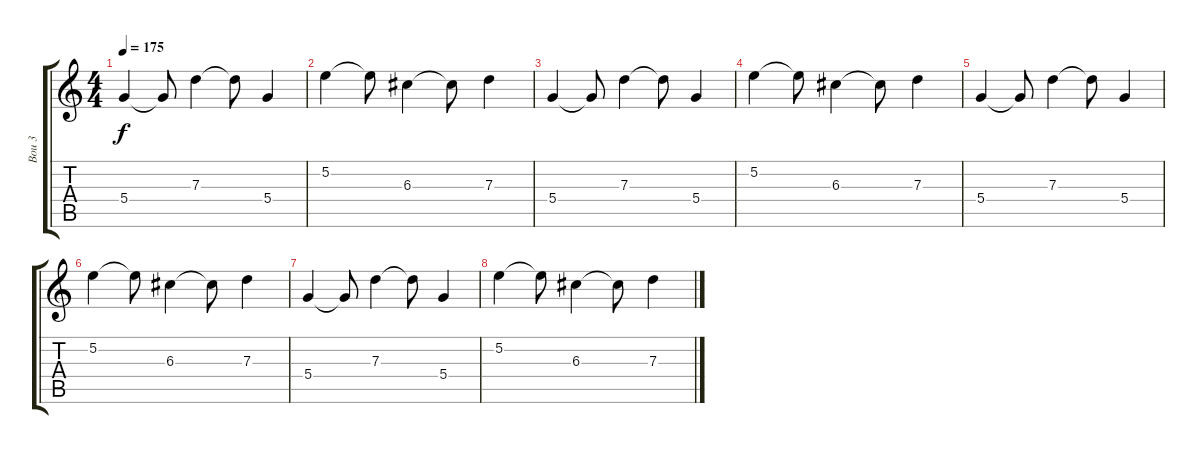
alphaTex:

\track ("Bou 3" "Bou 3") {instrument distortionguitar}
\staff {score tabs}
\tuning (E4 B3 G3 D3 A2 E2) {hide}
\ts (4 4)
\tempo 175
\clef g2
\ks c
5.4.4{dy f} 5.4{t}.8 7.3.4 7.3{t}.8 5.4.4 |
5.2.4 5.2{t}.8 6.3.4 6.3{t}.8 7.3.4 |
5.4.4 5.4{t}.8 7.3.4 7.3{t}.8 5.4.4 |
5.2.4 5.2{t}.8 6.3.4 6.3{t}.8 7.3.4 |
5.4.4 5.4{t}.8 7.3.4 7.3{t}.8 5.4.4 |
5.2.4 5.2{t}.8 6.3.4 6.3{t}.8 7.3.4 |
5.4.4 5.4{t}.8 7.3.4 7.3{t}.8 5.4.4 |
5.2.4 5.2{t}.8 6.3.4 6.3{t}.8 7.3.4
